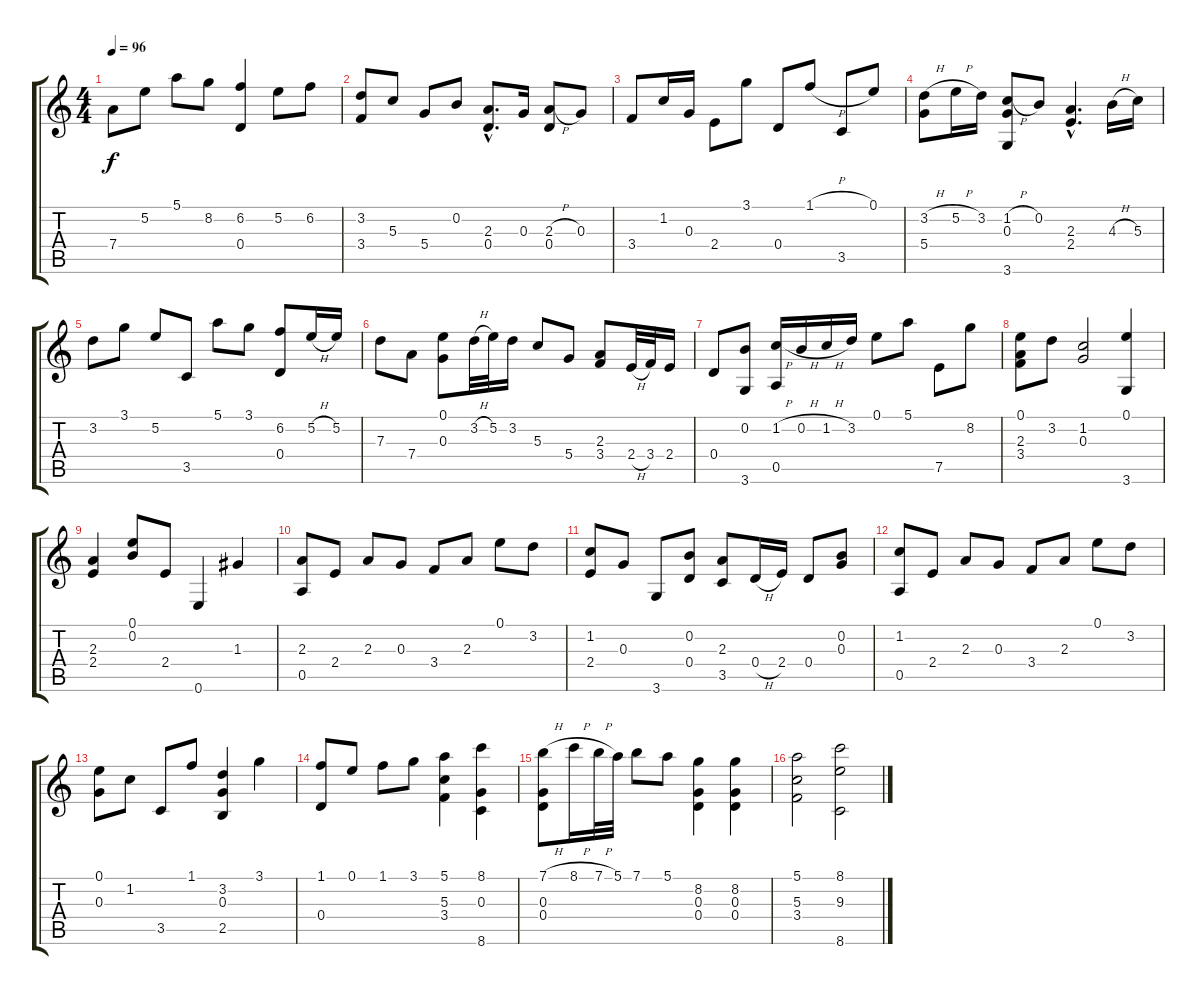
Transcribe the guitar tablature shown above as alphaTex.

\track "" {instrument acousticguitarnylon}
\staff {score tabs}
\tuning (E4 B3 G3 D3 A2 E2) {hide}
\ts (4 4)
\tempo 96
\clef g2
\ks c
7.4.8{dy f instrument acousticguitarnylon} 5.2.8 5.1.8 8.2.8 (6.2 0.4).4 5.2.8 6.2.8 |
(3.2 3.4).8 5.3.8 5.4.8 0.2.8 (2.3{hac} 0.4{hac}).8{d} 0.3.16 (2.3{h} 0.4).8 0.3.8 |
3.4.8 1.2.16 0.3.16 2.4.8 3.1.8 0.4.8 1.1{h}.8 3.5.8 0.1.8 |
(3.2{h} 5.4).8 5.2{h}.16 3.2.16 (1.2{h} 0.3 3.6).8 0.2.8 (2.3{hac} 2.4{hac}).4{d} 4.3{h}.16 5.3.16 |
3.2.8 3.1.8 5.2.8 3.5.8 5.1.8 3.1.8 (6.2 0.4).8 5.2{h}.16 5.2.16 |
7.3.8 7.4.8 (0.1 0.3).8 3.2{h}.32 5.2.32 3.2.16 5.3.8 5.4.8 (2.3 3.4).8 2.4{h}.32 3.4.32 2.4.16 |
0.4.8 (0.2 3.6).8 (1.2{h} 0.5).16 0.2{h}.16 1.2{h}.16 3.2.16 0.1.8 5.1.8 7.5.8 8.2.8 |
(0.1 2.3 3.4).8 3.2.8 (1.2 0.3).2 (0.1 3.6).4 |
(2.3 2.4).4 (0.1 0.2).8 2.4.8 0.6.4 1.3.4 |
(2.3 0.5).8 2.4.8 2.3.8 0.3.8 3.4.8 2.3.8 0.1.8 3.2.8 |
(1.2 2.4).8 0.3.8 3.6.8 (0.2 0.4).8 (2.3 3.5).8 0.4{h}.16 2.4.16 0.4.8 (0.2 0.3).8 |
(1.2 0.5).8 2.4.8 2.3.8 0.3.8 3.4.8 2.3.8 0.1.8 3.2.8 |
(0.1 0.3).8 1.2.8 3.5.8 1.1.8 (3.2 0.3 2.5).4 3.1.4 |
(1.1 0.4).8 0.1.8 1.1.8 3.1.8 (5.1 5.3 3.4).4 (8.1 0.3 8.6).4 |
(7.1{h} 0.3 0.4).8 8.1{h}.16 7.1{h}.32 5.1.32 7.1.8 5.1.8 (8.2 0.3 0.4).4 (8.2 0.3 0.4).4 |
(5.1 5.3 3.4).2 (8.1 9.3 8.6).2
